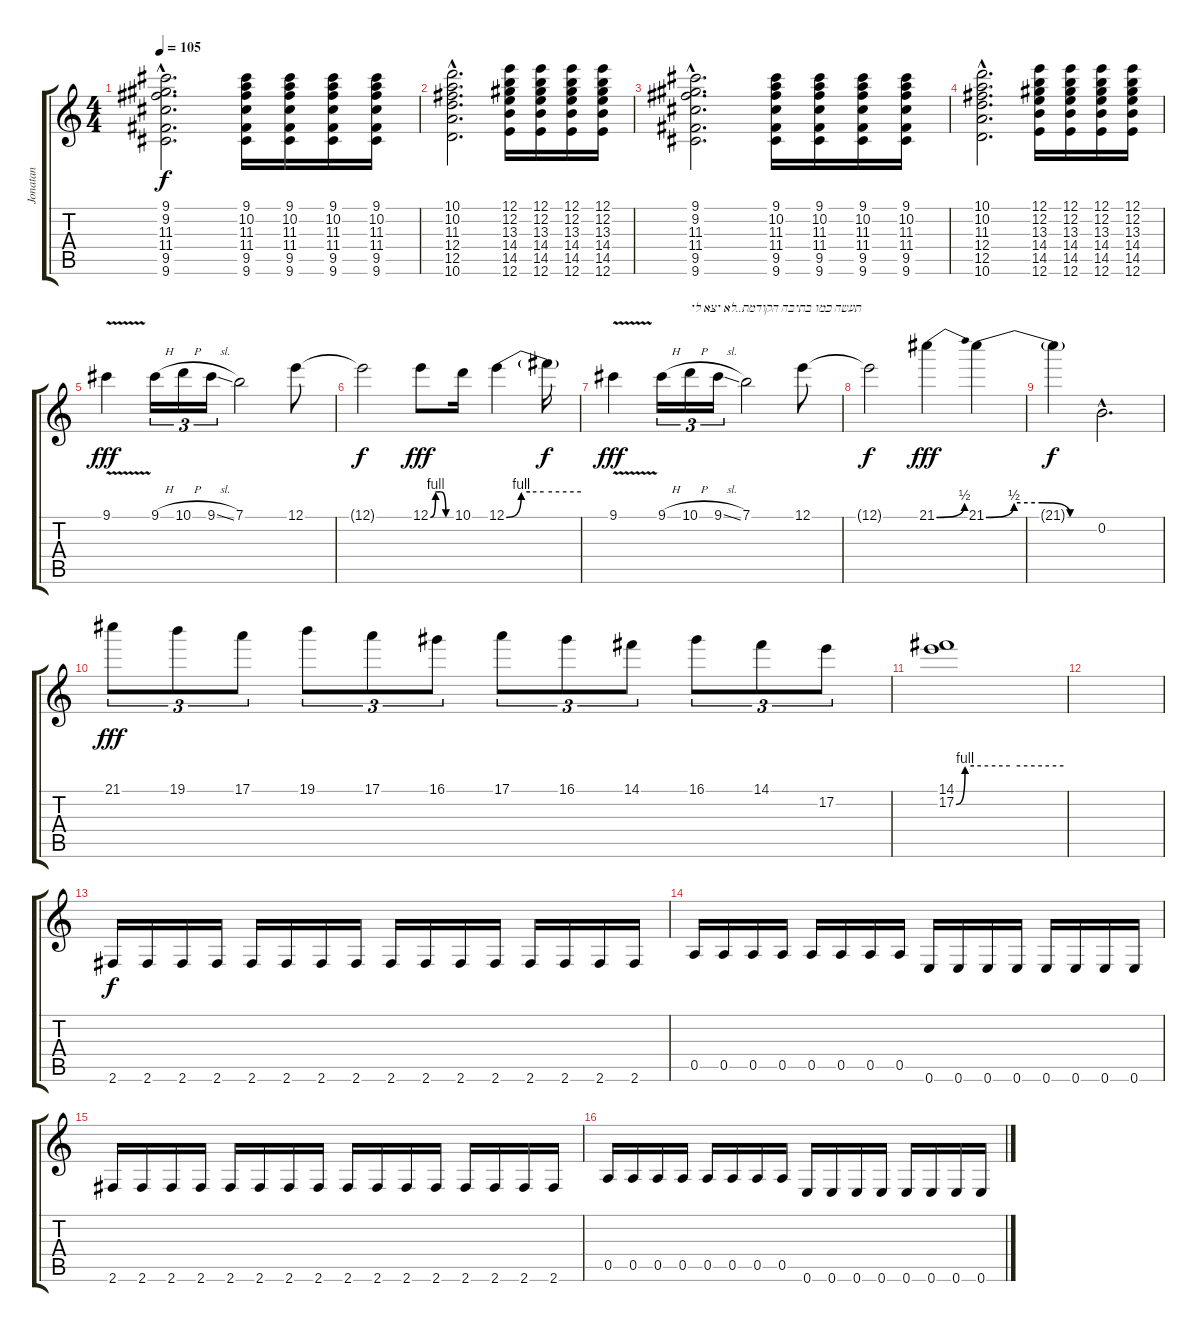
\track ("Jonatan" "Jonatan") {instrument distortionguitar}
\staff {score tabs}
\tuning (E4 B3 G3 D3 A2 E2) {hide}
\ts (4 4)
\tempo 105
\clef g2
\ks c
(9.1{hac} 9.2{hac} 11.3{hac} 11.4{hac} 9.5{hac} 9.6{hac}).2{d dy f instrument distortionguitar} (9.1 10.2 11.3 11.4 9.5 9.6).16 (9.1 10.2 11.3 11.4 9.5 9.6).16 (9.1 10.2 11.3 11.4 9.5 9.6).16 (9.1 10.2 11.3 11.4 9.5 9.6).16 |
(10.1{hac} 10.2{hac} 11.3{hac} 12.4{hac} 12.5{hac} 10.6{hac}).2{d} (12.1 12.2 13.3 14.4 14.5 12.6).16 (12.1 12.2 13.3 14.4 14.5 12.6).16 (12.1 12.2 13.3 14.4 14.5 12.6).16 (12.1 12.2 13.3 14.4 14.5 12.6).16 |
(9.1{hac} 9.2{hac} 11.3{hac} 11.4{hac} 9.5{hac} 9.6{hac}).2{d} (9.1 10.2 11.3 11.4 9.5 9.6).16 (9.1 10.2 11.3 11.4 9.5 9.6).16 (9.1 10.2 11.3 11.4 9.5 9.6).16 (9.1 10.2 11.3 11.4 9.5 9.6).16 |
(10.1{hac} 10.2{hac} 11.3{hac} 12.4{hac} 12.5{hac} 10.6{hac}).2{d} (12.1 12.2 13.3 14.4 14.5 12.6).16 (12.1 12.2 13.3 14.4 14.5 12.6).16 (12.1 12.2 13.3 14.4 14.5 12.6).16 (12.1 12.2 13.3 14.4 14.5 12.6).16 |
9.1{v}.4{dy fff} 9.1{h}.16{tu (3 2)} 10.1{h}.16{tu (3 2)} 9.1{sl}.16{tu (3 2)} 7.1.2 12.1.8 |
12.1{t}.2{dy f} 12.1{be (custom 0 0 15 4 30 4 45 0 60 0)}.8{dy fff} 10.1.16 12.1{be (custom 0 0 12 4 19 4 30 4 60 4)}.4 12.1{t}.16{dy f} |
9.1{v}.4{dy fff} 9.1{h}.16{tu (3 2)} 10.1{h}.16{tu (3 2) txt "תעשה כמו בתיבה הקודמת..לא יצא לי"} 9.1{sl}.16{tu (3 2)} 7.1.2 12.1.8 |
12.1{t}.2{dy f} 21.1{be (bend 0 0 60 2)}.4{dy fff} 21.1{be (custom 0 0 15 2 30 2 45 0 60 0)}.4 |
21.1{t}.4{dy f} 0.2{hac}.2{d} |
21.1.8{tu (3 2) dy fff} 19.1.8{tu (3 2)} 17.1.8{tu (3 2)} 19.1.8{tu (3 2)} 17.1.8{tu (3 2)} 16.1.8{tu (3 2)} 17.1.8{tu (3 2)} 16.1.8{tu (3 2)} 14.1.8{tu (3 2)} 16.1.8{tu (3 2)} 14.1.8{tu (3 2)} 17.2.8{tu (3 2)} |
(14.1 17.2{be (custom 0 0 5 4 10 4 30 4 60 4)}).1 |
|
2.6.16{dy f} 2.6.16 2.6.16 2.6.16 2.6.16 2.6.16 2.6.16 2.6.16 2.6.16 2.6.16 2.6.16 2.6.16 2.6.16 2.6.16 2.6.16 2.6.16 |
0.5.16 0.5.16 0.5.16 0.5.16 0.5.16 0.5.16 0.5.16 0.5.16 0.6.16 0.6.16 0.6.16 0.6.16 0.6.16 0.6.16 0.6.16 0.6.16 |
2.6.16 2.6.16 2.6.16 2.6.16 2.6.16 2.6.16 2.6.16 2.6.16 2.6.16 2.6.16 2.6.16 2.6.16 2.6.16 2.6.16 2.6.16 2.6.16 |
0.5.16 0.5.16 0.5.16 0.5.16 0.5.16 0.5.16 0.5.16 0.5.16 0.6.16 0.6.16 0.6.16 0.6.16 0.6.16 0.6.16 0.6.16 0.6.16
